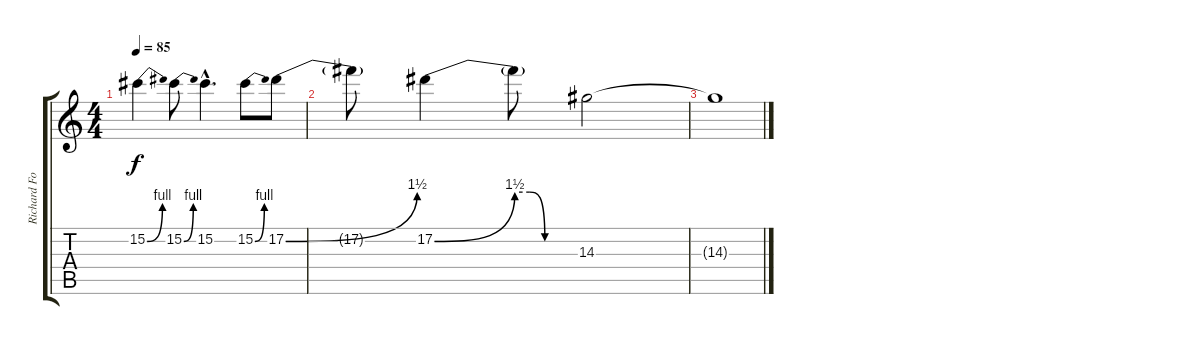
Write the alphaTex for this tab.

\track ("Richard Fortus" "Richard Fo") {instrument distortionguitar}
\staff {score tabs}
\tuning (Eb4 Bb3 Gb3 Db3 Ab2 Eb2) {hide}
\ts (4 4)
\tempo 85
\clef g2
\ks c
15.2{be (bend 0 0 60 4)}.4{dy f} 15.2{be (bend 0 0 60 4)}.8 15.2{hac}.4{d} 15.2{be (bend 0 0 60 4)}.8 17.2{be (bend 0 0 60 6)}.8 |
17.2{t}.8 17.2{be (bend 0 0 60 6)}.4 17.2{be (custom 0 6 15 6 30 0 60 0) t}.8 14.3.2 |
14.3{t}.1
